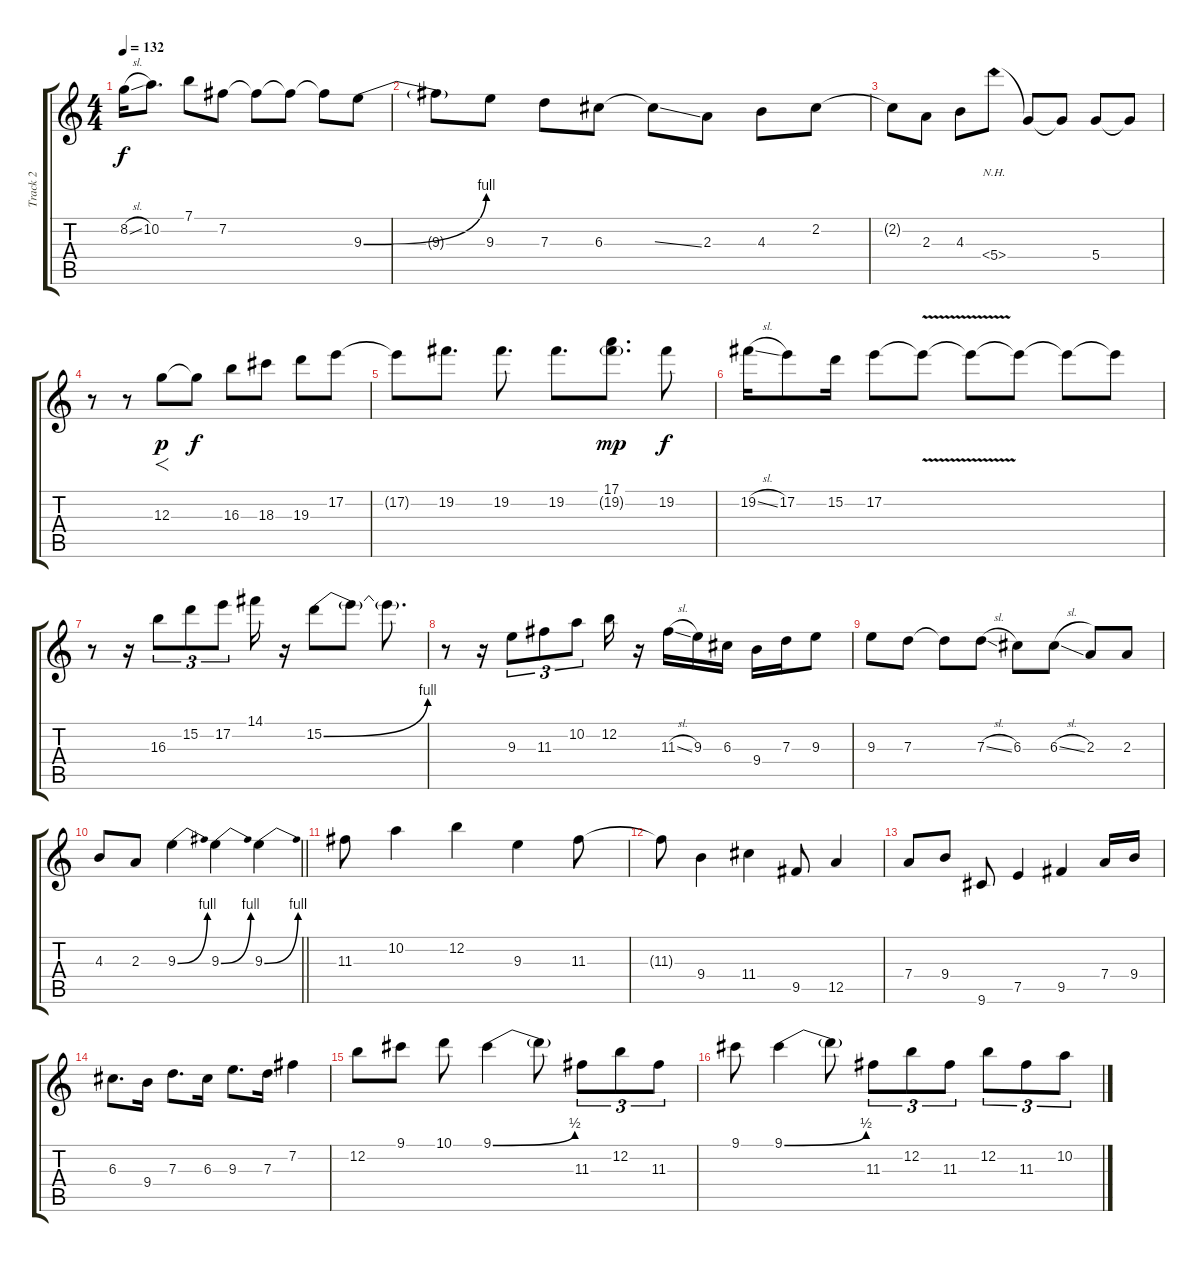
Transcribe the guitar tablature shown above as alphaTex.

\track ("Track 2" "Track 2") {instrument distortionguitar}
\staff {score tabs}
\tuning (E4 B3 G3 D3 A2 E2) {hide}
\ts (4 4)
\tempo 132
\clef g2
\ks c
8.2{sl}.16{dy f} 10.2.8{d} 7.1.8 7.2.8 7.2{t}.8 7.2{t}.8 7.2{t}.8 9.3{be (bend 0 0 60 4)}.8 |
9.3{t}.8 9.3.8 7.3.8 6.3.8 6.3{ss t}.8 2.3.8 4.3.8 2.2.8 |
2.2{t}.8 2.3.8 4.3.8 5.4{nh}.8 5.4{t}.8 5.4{t}.8 5.4.8 5.4{t}.8 |
r.8 r.8 12.3.8{f dy p} 12.3{t}.8{dy f} 16.3.8 18.3.8 19.3.8 17.2.8 |
17.2{t}.8 19.2.8{d} 19.2.8{d} 19.2.8{d} (17.1 19.2{g}).8{d dy mp} 19.2.8{dy f} |
19.2{sl}.16 17.2.8 15.2.16 17.2.8 17.2{v t}.8 17.2{t}.8 17.2{t}.8 17.2{t}.8 17.2{t}.8 |
r.8 r.16 16.3.8{tu (3 2)} 15.2.8{tu (3 2)} 17.2.8{tu (3 2)} 14.1.16 r.16 15.2{be (bend 0 0 60 4)}.8 15.2{t}.8 15.2{t}.8{d} |
r.8 r.16 9.3.8{tu (3 2)} 11.3.8{tu (3 2)} 10.2.8{tu (3 2)} 12.2.16 r.16 11.3{sl}.16 9.3.16 6.3.16 9.4.16 7.3.16 9.3.8 |
9.3.8 7.3.8 7.3{t}.8 7.3{sl}.8 6.3.8 6.3{sl}.8 2.3.8 2.3.8 |
\barLineRight lightlight
4.3.8 2.3.8 9.3{be (bend 0 0 60 4)}.4 9.3{be (bend 0 0 60 4)}.4 9.3{be (bend 0 0 60 4)}.4 |
\section ("" "")
11.3.8 10.2.4 12.2.4 9.3.4 11.3.8 |
11.3{t}.8 9.4.4 11.4.4 9.5.8 12.5.4 |
7.4.8 9.4.8 9.6.8 7.5.4 9.5.4 7.4.16 9.4.16 |
6.3.8{d} 9.4.16 7.3.8{d} 6.3.16 9.3.8{d} 7.3.16 7.2.4 |
12.2.8 9.1.8 10.1.8 9.1{be (bend 0 0 60 2)}.4 9.1{t}.8 11.3.8{tu (3 2)} 12.2.8{tu (3 2)} 11.3.8{tu (3 2)} |
9.1.8 9.1{be (bend 0 0 60 2)}.4 9.1{t}.8 11.3.8{tu (3 2)} 12.2.8{tu (3 2)} 11.3.8{tu (3 2)} 12.2.8{tu (3 2)} 11.3.8{tu (3 2)} 10.2.8{tu (3 2)}
